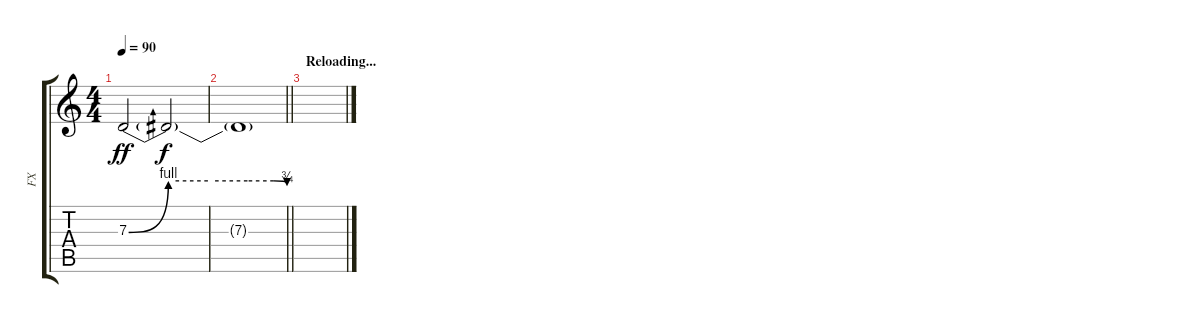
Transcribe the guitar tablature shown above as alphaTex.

\track ("FX" "FX") {instrument pad2warm}
\staff {score tabs}
\tuning (E4 B3 G3 D3 A2 E2) {hide}
\ts (4 4)
\tempo 90
\clef g2
\ks c
7.3{be (custom 0 0 15 4 30 4 45 4 55 4 60 3)}.2{dy ff volume 10} 7.3{t}.2{dy f volume 0} |
\barLineRight lightlight
7.3{t}.1 |
\section ("" "Reloading...")
